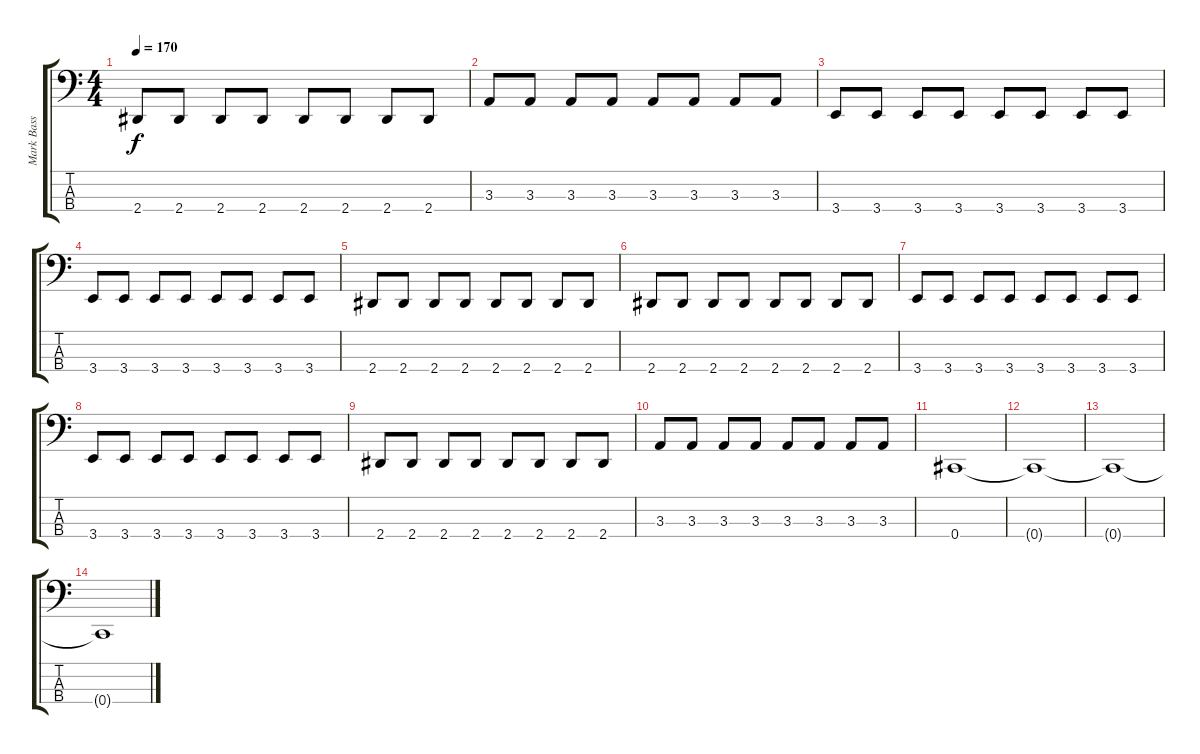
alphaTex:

\track ("Mark Bass" "Mark Bass") {instrument electricbasspick}
\staff {score tabs}
\tuning (E2 B1 Gb1 Db1) {hide}
\ts (4 4)
\tempo 170
\clef f4
\ks c
2.4.8{dy f} 2.4.8 2.4.8 2.4.8 2.4.8 2.4.8 2.4.8 2.4.8 |
3.3.8 3.3.8 3.3.8 3.3.8 3.3.8 3.3.8 3.3.8 3.3.8 |
3.4.8 3.4.8 3.4.8 3.4.8 3.4.8 3.4.8 3.4.8 3.4.8 |
3.4.8 3.4.8 3.4.8 3.4.8 3.4.8 3.4.8 3.4.8 3.4.8 |
2.4.8 2.4.8 2.4.8 2.4.8 2.4.8 2.4.8 2.4.8 2.4.8 |
2.4.8 2.4.8 2.4.8 2.4.8 2.4.8 2.4.8 2.4.8 2.4.8 |
3.4.8 3.4.8 3.4.8 3.4.8 3.4.8 3.4.8 3.4.8 3.4.8 |
3.4.8 3.4.8 3.4.8 3.4.8 3.4.8 3.4.8 3.4.8 3.4.8 |
2.4.8 2.4.8 2.4.8 2.4.8 2.4.8 2.4.8 2.4.8 2.4.8 |
3.3.8 3.3.8 3.3.8 3.3.8 3.3.8 3.3.8 3.3.8 3.3.8 |
0.4.1 |
0.4{t}.1 |
0.4{t}.1{volume 0} |
0.4{t}.1
